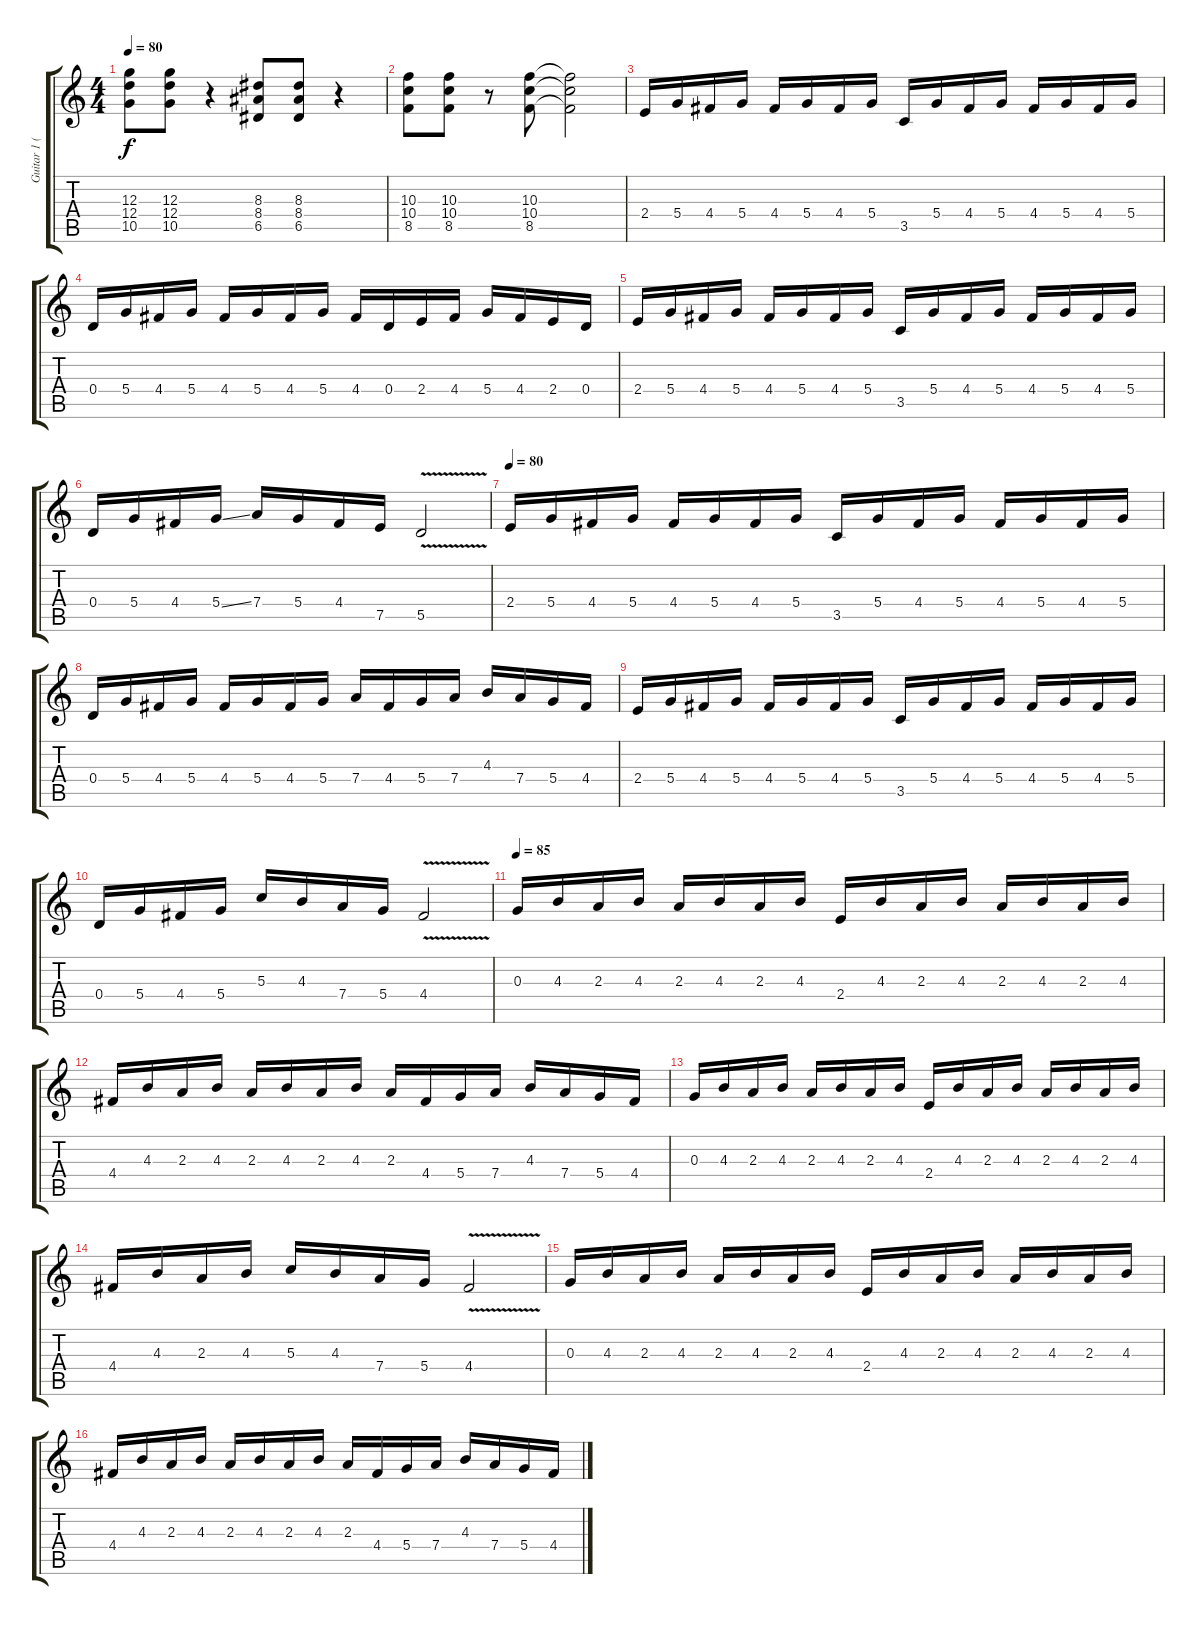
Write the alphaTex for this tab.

\track ("Guitar 1 (Murray)" "Guitar 1 (") {instrument distortionguitar}
\staff {score tabs}
\tuning (E4 B3 G3 D3 A2 E2) {hide}
\ts (4 4)
\tempo 80
\clef g2
\ks c
(12.3 12.4 10.5).8{dy f} (12.3 12.4 10.5).8 r.4 (8.3 8.4 6.5).8 (8.3 8.4 6.5).8 r.4 |
(10.3 10.4 8.5).8 (10.3 10.4 8.5).8 r.8 (10.3 10.4 8.5).8 (10.3{t} 10.4{t} 8.5{t}).2 |
2.4.16 5.4.16 4.4.16 5.4.16 4.4.16 5.4.16 4.4.16 5.4.16 3.5.16 5.4.16 4.4.16 5.4.16 4.4.16 5.4.16 4.4.16 5.4.16 |
0.4.16 5.4.16 4.4.16 5.4.16 4.4.16 5.4.16 4.4.16 5.4.16 4.4.16 0.4.16 2.4.16 4.4.16 5.4.16 4.4.16 2.4.16 0.4.16 |
2.4.16 5.4.16 4.4.16 5.4.16 4.4.16 5.4.16 4.4.16 5.4.16 3.5.16 5.4.16 4.4.16 5.4.16 4.4.16 5.4.16 4.4.16 5.4.16 |
0.4.16 5.4.16 4.4.16 5.4{ss}.16 7.4.16 5.4.16 4.4.16 7.5.16 5.5{v}.2 |
\tempo 80
2.4.16 5.4.16 4.4.16 5.4.16 4.4.16 5.4.16 4.4.16 5.4.16 3.5.16 5.4.16 4.4.16 5.4.16 4.4.16 5.4.16 4.4.16 5.4.16 |
0.4.16 5.4.16 4.4.16 5.4.16 4.4.16 5.4.16 4.4.16 5.4.16 7.4.16 4.4.16 5.4.16 7.4.16 4.3.16 7.4.16 5.4.16 4.4.16 |
2.4.16 5.4.16 4.4.16 5.4.16 4.4.16 5.4.16 4.4.16 5.4.16 3.5.16 5.4.16 4.4.16 5.4.16 4.4.16 5.4.16 4.4.16 5.4.16 |
0.4.16 5.4.16 4.4.16 5.4.16 5.3.16 4.3.16 7.4.16 5.4.16 4.4{v}.2 |
\tempo 85
0.3.16 4.3.16 2.3.16 4.3.16 2.3.16 4.3.16 2.3.16 4.3.16 2.4.16 4.3.16 2.3.16 4.3.16 2.3.16 4.3.16 2.3.16 4.3.16 |
4.4.16 4.3.16 2.3.16 4.3.16 2.3.16 4.3.16 2.3.16 4.3.16 2.3.16 4.4.16 5.4.16 7.4.16 4.3.16 7.4.16 5.4.16 4.4.16 |
0.3.16 4.3.16 2.3.16 4.3.16 2.3.16 4.3.16 2.3.16 4.3.16 2.4.16 4.3.16 2.3.16 4.3.16 2.3.16 4.3.16 2.3.16 4.3.16 |
4.4.16 4.3.16 2.3.16 4.3.16 5.3.16 4.3.16 7.4.16 5.4.16 4.4{v}.2 |
0.3.16 4.3.16 2.3.16 4.3.16 2.3.16 4.3.16 2.3.16 4.3.16 2.4.16 4.3.16 2.3.16 4.3.16 2.3.16 4.3.16 2.3.16 4.3.16 |
4.4.16 4.3.16 2.3.16 4.3.16 2.3.16 4.3.16 2.3.16 4.3.16 2.3.16 4.4.16 5.4.16 7.4.16 4.3.16 7.4.16 5.4.16 4.4.16
